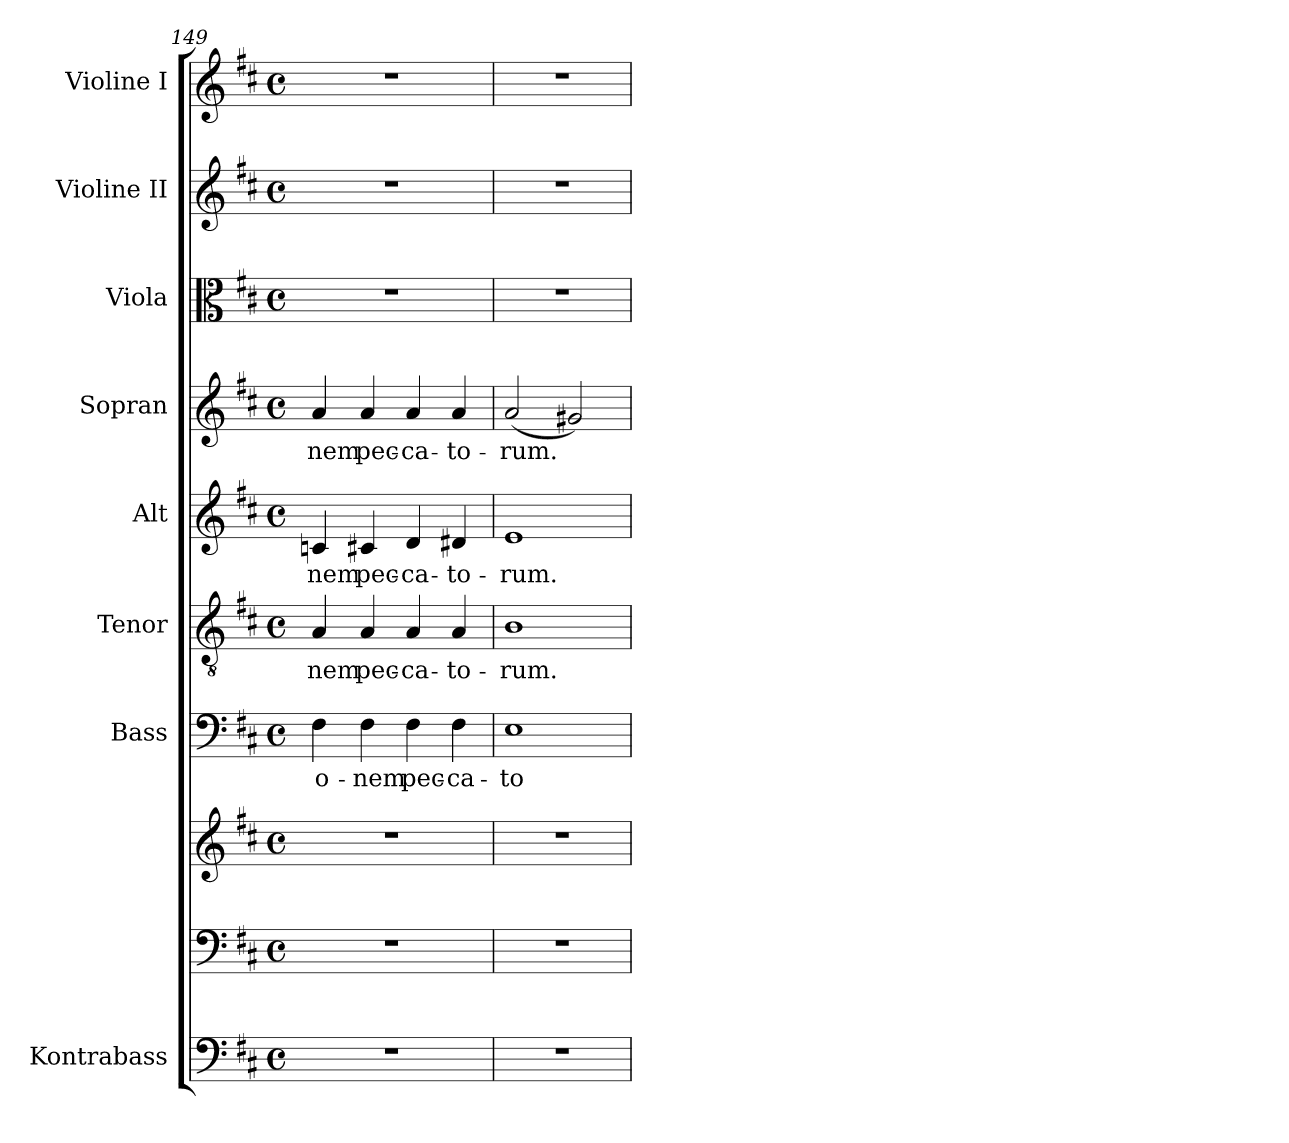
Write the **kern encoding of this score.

**kern	**kern	**kern	**kern	**text	**kern	**text	**kern	**text	**kern	**text	**kern	**kern	**kern
*part9	*part8	*part8	*part7	*part7	*part6	*part6	*part5	*part5	*part4	*part4	*part3	*part2	*part1
*staff10	*staff9	*staff8	*staff7	*staff7	*staff6	*staff6	*staff5	*staff5	*staff4	*staff4	*staff3	*staff2	*staff1
*I"Kontrabass	*	*	*I"Bass	*	*I"Tenor	*	*I"Alt	*	*I"Sopran	*	*I"Viola	*I"Violine II	*I"Violine I
*I'Kb.	*	*	*I'B.	*	*I'T.	*	*I'A.	*	*I'S.	*	*I'Vla.	*I'Vl. II	*I'Vl. I
!!LO:PB:g=z
*clefF4	*clefF4	*clefG2	*clefF4	*	*clefGv2	*	*clefG2	*	*clefG2	*	*clefC3	*clefG2	*clefG2
*ITrd7c12	*	*	*	*	*	*	*	*	*	*	*	*	*
*k[f#c#]	*k[f#c#]	*k[f#c#]	*k[f#c#]	*	*k[f#c#]	*	*k[f#c#]	*	*k[f#c#]	*	*k[f#c#]	*k[f#c#]	*k[f#c#]
*D:	*D:	*D:	*D:	*	*D:	*	*D:	*	*D:	*	*D:	*D:	*D:
*M4/4	*M4/4	*M4/4	*M4/4	*	*M4/4	*	*M4/4	*	*M4/4	*	*M4/4	*M4/4	*M4/4
*met(c)	*met(c)	*met(c)	*met(c)	*	*met(c)	*	*met(c)	*	*met(c)	*	*met(c)	*met(c)	*met(c)
=149	=149	=149	=149	=149	=149	=149	=149	=149	=149	=149	=149	=149	=149
!	!	!	!	!LO:LY:b	!	!LO:LY:b	!	!LO:LY:b	!	!LO:LY:b	!	!	!
1r	1r	1r	4F#\	-o-	4A/	-nem	4cn/	-nem	4a/	-nem	1r	1r	1r
!	!	!	!	!LO:LY:b	!	!LO:LY:b	!	!LO:LY:b	!	!LO:LY:b	!	!	!
.	.	.	4F#\	-nem	4A/	pec-	4c#X/	pec-	4a/	pec-	.	.	.
!	!	!	!	!LO:LY:b	!	!LO:LY:b	!	!LO:LY:b	!	!LO:LY:b	!	!	!
.	.	.	4F#\	pec-	4A/	-ca-	4d/	-ca-	4a/	-ca-	.	.	.
!	!	!	!	!LO:LY:b	!	!LO:LY:b	!	!LO:LY:b	!	!LO:LY:b	!	!	!
.	.	.	4F#\	-ca-	4A/	-to-	4d#X/	-to-	4a/	-to-	.	.	.
=150	=150	=150	=150	=150	=150	=150	=150	=150	=150	=150	=150	=150	=150
!	!	!	!	!LO:LY:b	!	!LO:LY:b	!	!LO:LY:b	!	!LO:LY:b	!	!	!
1r	1r	1r	1E	-to-	1B	-rum.	1e	-rum.	(<2a/	-rum.	1r	1r	1r
.	.	.	.	.	.	.	.	.	2g#X/)	.	.	.	.
=	=	=	=	=	=	=	=	=	=	=	=	=	=
*-	*-	*-	*-	*-	*-	*-	*-	*-	*-	*-	*-	*-	*-
